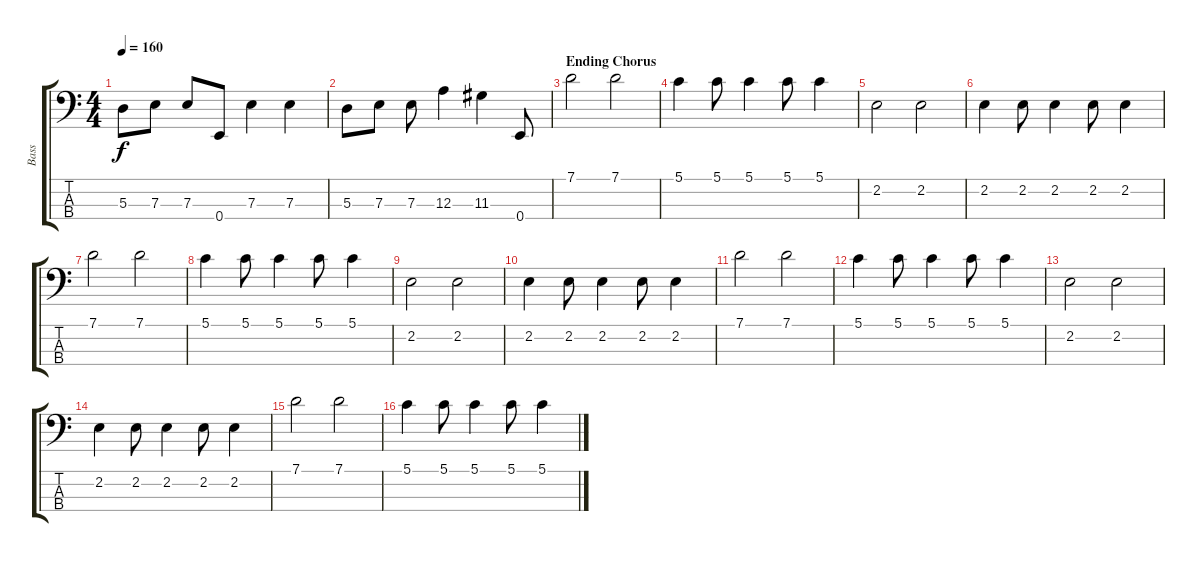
\track ("Bass" "Bass") {instrument electricbasspick}
\staff {score tabs}
\tuning (G2 D2 A1 E1) {hide}
\ts (4 4)
\tempo 160
\clef f4
\ks c
5.3.8{dy f} 7.3.8 7.3.8 0.4.8 7.3.4 7.3.4 |
5.3.8 7.3.8 7.3.8 12.3.4 11.3.4 0.4.8 |
\section ("" "Ending Chorus")
7.1.2 7.1.2 |
5.1.4 5.1.8 5.1.4 5.1.8 5.1.4 |
2.2.2 2.2.2 |
2.2.4 2.2.8 2.2.4 2.2.8 2.2.4 |
7.1.2 7.1.2 |
5.1.4 5.1.8 5.1.4 5.1.8 5.1.4 |
2.2.2 2.2.2 |
2.2.4 2.2.8 2.2.4 2.2.8 2.2.4 |
7.1.2 7.1.2 |
5.1.4 5.1.8 5.1.4 5.1.8 5.1.4 |
2.2.2 2.2.2 |
2.2.4 2.2.8 2.2.4 2.2.8 2.2.4 |
7.1.2 7.1.2 |
5.1.4 5.1.8 5.1.4 5.1.8 5.1.4
